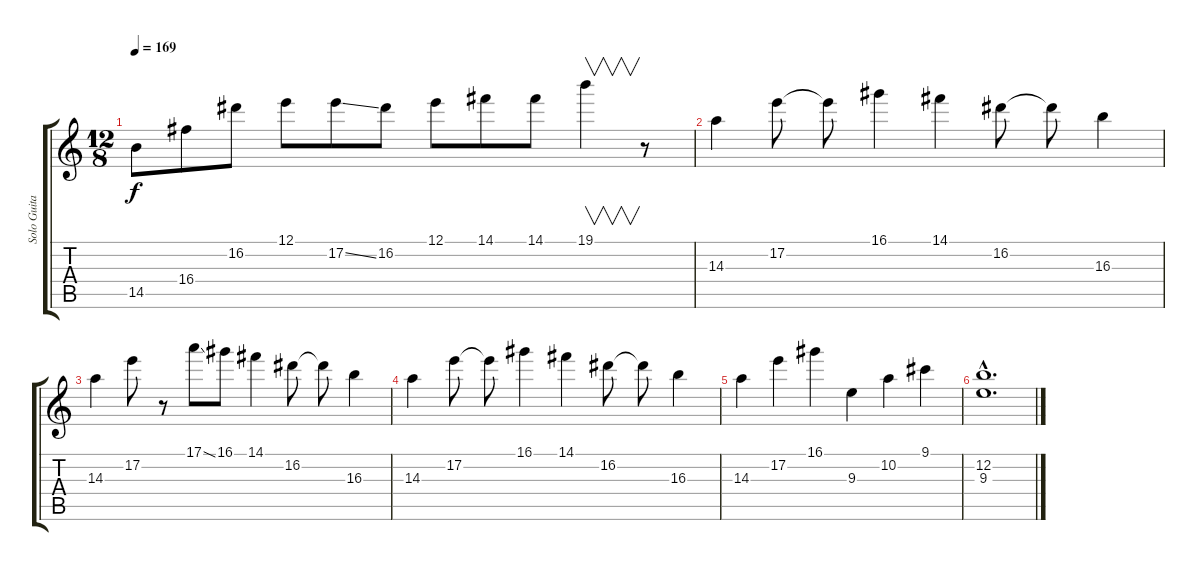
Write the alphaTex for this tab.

\track ("Solo Guitar" "Solo Guita") {instrument distortionguitar}
\staff {score tabs}
\tuning (E4 B3 G3 D3 A2 E2) {hide}
\ts (12 8)
\tempo 169
\clef g2
\ks c
14.5.8{dy f} 16.4.8 16.2.8 12.1.8 17.2{ss}.8 16.2.8 12.1.8 14.1.8 14.1.8 19.1.4{v} r.8 |
14.3.4 17.2.8 17.2{t}.8 16.1.4 14.1.4 16.2.8 16.2{t}.8 16.3.4 |
14.3.4 17.2.8 r.8 17.1{ss}.8 16.1.8 14.1.4 16.2.8 16.2{t}.8 16.3.4 |
14.3.4 17.2.8 17.2{t}.8 16.1.4 14.1.4 16.2.8 16.2{t}.8 16.3.4 |
14.3.4 17.2.4 16.1.4 9.3.4 10.2.4 9.1.4 |
(12.2{hac} 9.3{hac}).1{d}
